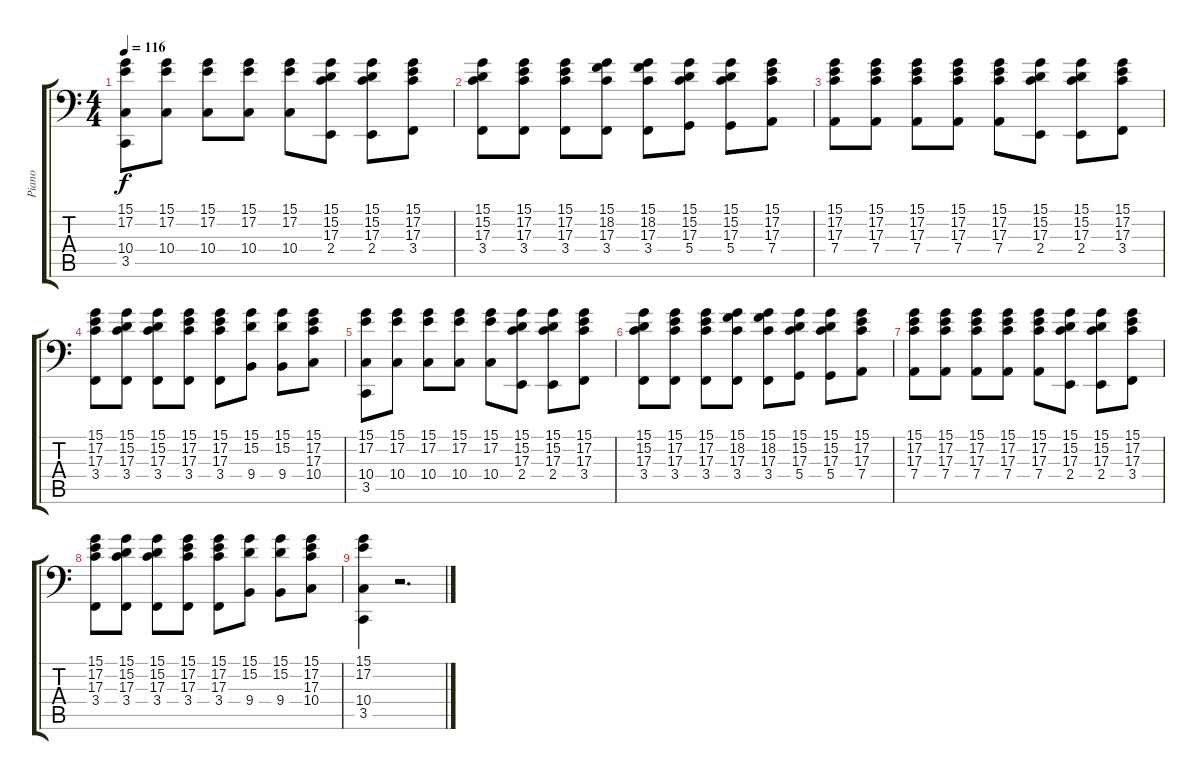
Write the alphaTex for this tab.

\track ("Piano" "Piano") {instrument pad1newage}
\staff {score tabs}
\tuning (E3 B2 G2 D2 A1 E1) {hide}
\ts (4 4)
\tempo 116
\clef f4
\ks c
(15.1 17.2 10.4 3.5).8{dy f} (15.1 17.2 10.4).8 (15.1 17.2 10.4).8 (15.1 17.2 10.4).8 (15.1 17.2 10.4).8 (15.1 15.2 17.3 2.4).8 (15.1 15.2 17.3 2.4).8 (15.1 17.2 17.3 3.4).8 |
(15.1 15.2 17.3 3.4).8 (15.1 17.2 17.3 3.4).8 (15.1 17.2 17.3 3.4).8 (15.1 18.2 17.3 3.4).8 (15.1 18.2 17.3 3.4).8 (15.1 15.2 17.3 5.4).8 (15.1 15.2 17.3 5.4).8 (15.1 17.2 17.3 7.4).8 |
(15.1 17.2 17.3 7.4).8 (15.1 17.2 17.3 7.4).8 (15.1 17.2 17.3 7.4).8 (15.1 17.2 17.3 7.4).8 (15.1 17.2 17.3 7.4).8 (15.1 15.2 17.3 2.4).8 (15.1 15.2 17.3 2.4).8 (15.1 17.2 17.3 3.4).8 |
(15.1 17.2 17.3 3.4).8 (15.1 15.2 17.3 3.4).8 (15.1 15.2 17.3 3.4).8 (15.1 17.2 17.3 3.4).8 (15.1 17.2 17.3 3.4).8 (15.1 15.2 9.4).8 (15.1 15.2 9.4).8 (15.1 17.2 17.3 10.4).8 |
(15.1 17.2 10.4 3.5).8{volume 3} (15.1 17.2 10.4).8 (15.1 17.2 10.4).8 (15.1 17.2 10.4).8 (15.1 17.2 10.4).8 (15.1 15.2 17.3 2.4).8 (15.1 15.2 17.3 2.4).8 (15.1 17.2 17.3 3.4).8 |
(15.1 15.2 17.3 3.4).8 (15.1 17.2 17.3 3.4).8 (15.1 17.2 17.3 3.4).8 (15.1 18.2 17.3 3.4).8 (15.1 18.2 17.3 3.4).8 (15.1 15.2 17.3 5.4).8 (15.1 15.2 17.3 5.4).8 (15.1 17.2 17.3 7.4).8 |
(15.1 17.2 17.3 7.4).8 (15.1 17.2 17.3 7.4).8 (15.1 17.2 17.3 7.4).8 (15.1 17.2 17.3 7.4).8 (15.1 17.2 17.3 7.4).8 (15.1 15.2 17.3 2.4).8 (15.1 15.2 17.3 2.4).8 (15.1 17.2 17.3 3.4).8 |
(15.1 17.2 17.3 3.4).8 (15.1 15.2 17.3 3.4).8 (15.1 15.2 17.3 3.4).8 (15.1 17.2 17.3 3.4).8 (15.1 17.2 17.3 3.4).8 (15.1 15.2 9.4).8 (15.1 15.2 9.4).8 (15.1 17.2 17.3 10.4).8 |
(15.1 17.2 10.4 3.5).4 r.2{d}
